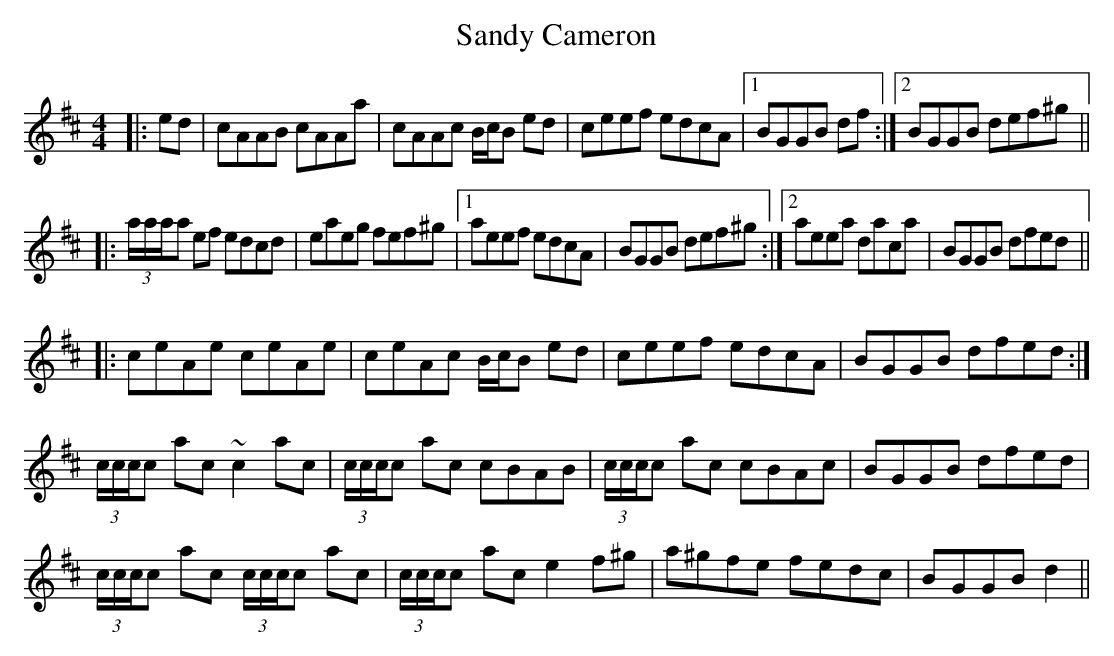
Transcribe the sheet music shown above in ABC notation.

X:1
T: Sandy Cameron
M: 4/4
L: 1/8
K: Amix
|:ed|cAAB cAAa|cAAc B/c/B ed|ceef edcA|1 BGGB df:|2 BGGB def^g||
|:(3a/a/a/a ef edcd|eaeg fef^g|1 aeef edcA|BGGB def^g:|2 aeea daca|BGGB dfed||
|:ceAe ceAe|ceAc B/c/B ed|ceef edcA|BGGB dfed:|
(3c/c/c/c ac ~c2 ac|(3c/c/c/c ac cBAB|(3c/c/c/c ac cBAc|BGGB dfed|
(3c/c/c/c ac (3c/c/c/c ac|(3c/c/c/c ac e2 f^g|a^gfe fedc|BGGB d2||
